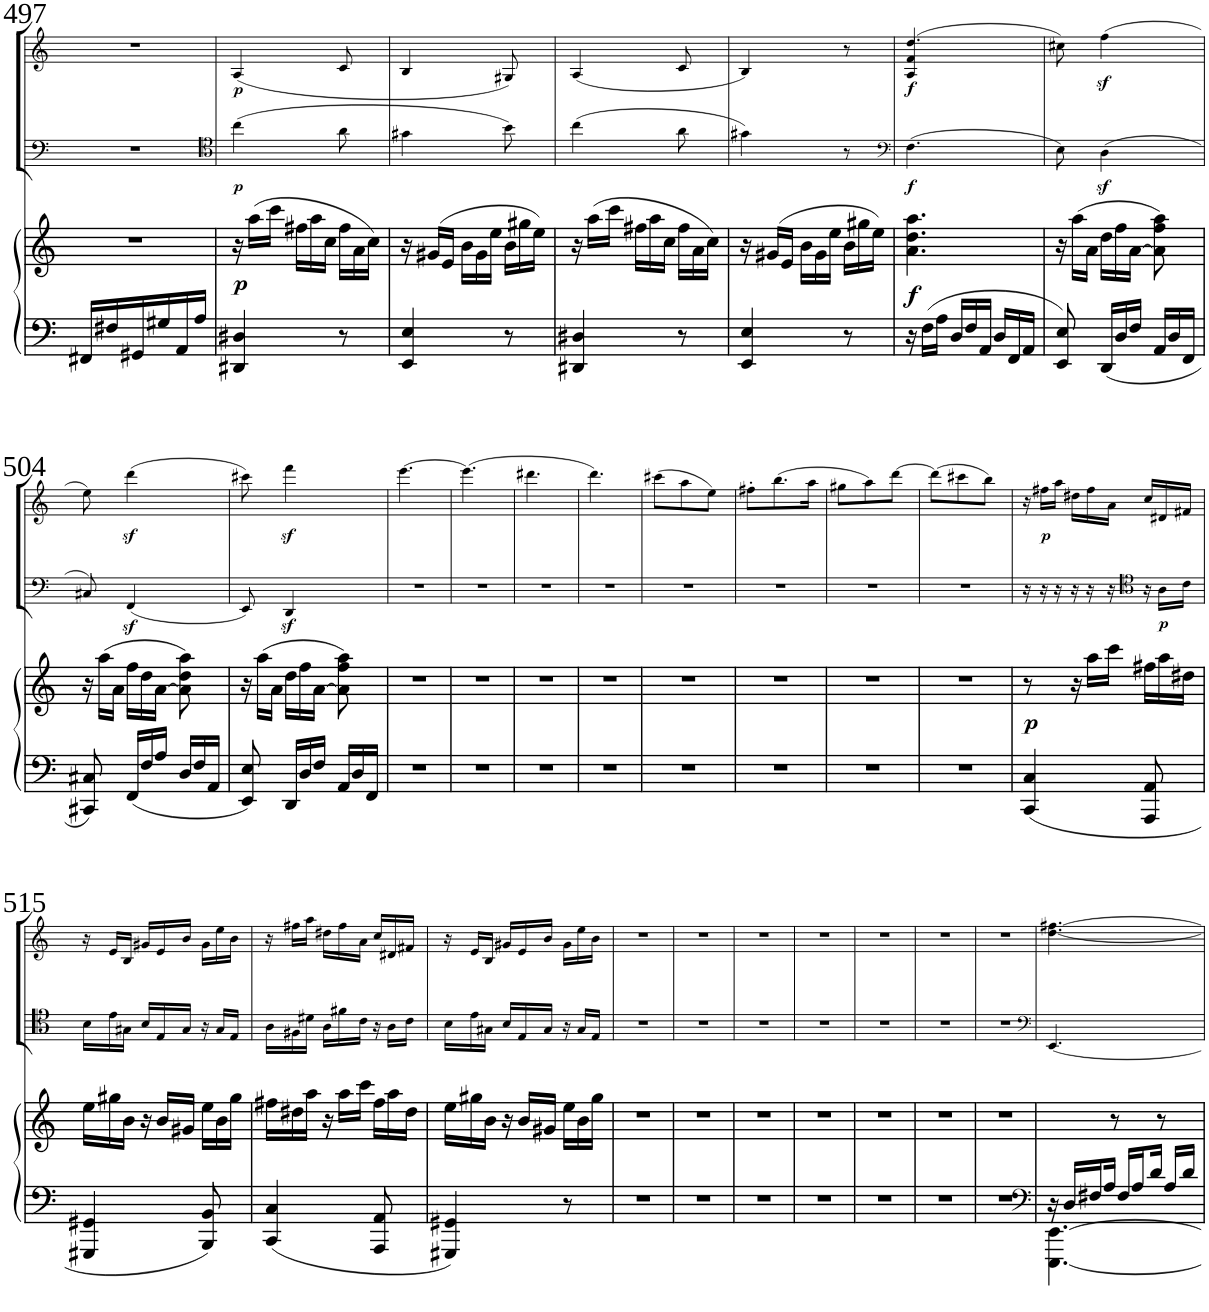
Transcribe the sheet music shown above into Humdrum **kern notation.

**kern	**kern	**dynam	**kern	**dynam	**kern	**dynam
*part3	*part3	*part3	*part2	*part2	*part1	*part1
*staff4	*staff3	*staff3/4	*staff2	*staff2	*staff1	*staff1
*I"Piano	*	*	*I"Cello	*	*I"Violin	*
*I'Pno	*	*	*	*	*I'Vln	*
!!LO:PB:g=z
*clefF4	*clefG2	*	*clefF4	*	*clefG2	*
*k[]	*k[]	*	*k[]	*	*k[]	*
*M3/8	*M3/8	*	*M3/8	*	*M3/8	*
=497	=497	=497	=497	=497	=497	=497
16FF#X'~/LL	4.r	.	4.r	.	4.r	.
16F#X'~/	.	.	.	.	.	.
16GG#X'~/	.	.	.	.	.	.
16G#X'~/	.	.	.	.	.	.
16AA'~/	.	.	.	.	.	.
16A'~/JJ	.	.	.	.	.	.
=498	=498	=498	=498	=498	=498	=498
*	*	*	*clefC4	*	*	*
!	!	!LO:DY:b	!	!LO:DY:b	!	!LO:DY:b
4DD#X/ 4D#X/	24r	p	(4cc\	p	(4A/	p
.	(24aa\LL	.	.	.	.	.
.	24ccc\JJ	.	.	.	.	.
*	*Xbrackettup	*	*	*	*	*
.	24ff#X\LL	.	.	.	.	.
.	24aa\	.	.	.	.	.
.	24cc\JJ	.	.	.	.	.
8r	24ff#\LL	.	8a\	.	8c/	.
.	24a\	.	.	.	.	.
.	24cc\JJ)	.	.	.	.	.
=499	=499	=499	=499	=499	=499	=499
*	*brackettup	*	*	*	*	*
4EE/ 4E/	24r	.	4g#X\	.	4B/	.
.	(24g#X/LL	.	.	.	.	.
.	24e/JJ	.	.	.	.	.
*	*Xbrackettup	*	*	*	*	*
.	24b\LL	.	.	.	.	.
.	24g#\	.	.	.	.	.
.	24ee\JJ	.	.	.	.	.
8r	24b\LL	.	8b\)	.	8G#X/)	.
.	24gg#X\	.	.	.	.	.
.	24ee\JJ)	.	.	.	.	.
=500	=500	=500	=500	=500	=500	=500
*	*brackettup	*	*	*	*	*
4DD#X/ 4D#X/	24r	.	(4cc\	.	(4A/	.
.	(24aa\LL	.	.	.	.	.
.	24ccc\JJ	.	.	.	.	.
*	*Xbrackettup	*	*	*	*	*
.	24ff#X\LL	.	.	.	.	.
.	24aa\	.	.	.	.	.
.	24cc\JJ	.	.	.	.	.
8r	24ff#\LL	.	8a\	.	8c/	.
.	24a\	.	.	.	.	.
.	24cc\JJ)	.	.	.	.	.
=501	=501	=501	=501	=501	=501	=501
*	*brackettup	*	*	*	*	*
4EE/ 4E/	24r	.	4g#X\)	.	4B/)	.
.	(24g#X/LL	.	.	.	.	.
.	24e/JJ	.	.	.	.	.
*	*Xbrackettup	*	*	*	*	*
.	24b\LL	.	.	.	.	.
.	24g#\	.	.	.	.	.
.	24ee\JJ	.	.	.	.	.
8r	24b\LL	.	8r	.	8r	.
.	24gg#X\	.	.	.	.	.
.	24ee\JJ)	.	.	.	.	.
=502	=502	=502	=502	=502	=502	=502
*	*	*	*clefF4	*	*	*
*	*	*	*	*	*^	*
!	!	!LO:DY:b	!	!LO:DY:b	!	!	!LO:DY:b
24r	4.a\ 4.dd\ 4.aa\	f	(4.F\	f	(>4.dd/	4A/ 4f/	f
24F\LL	.	.	.	.	.	.	.
24A\JJ	.	.	.	.	.	.	.
*Xbrackettup	*	*	*	*	*	*	*
24D/LL	.	.	.	.	.	.	.
24F/	.	.	.	.	.	.	.
24AA/JJ	.	.	.	.	.	.	.
24D/LL	.	.	.	.	.	8ryy	.
24FF/	.	.	.	.	.	.	.
24AA/JJ	.	.	.	.	.	.	.
*	*	*	*	*	*v	*v	*
=503	=503	=503	=503	=503	=503	=503
*	*brackettup	*	*	*	*	*
8EE/'~ 8E/'~	24r	.	8E'~\)	.	8cc#X'~\)	.
.	(24aa\LL	.	.	.	.	.
.	24a\JJ	.	.	.	.	.
*	*Xbrackettup	*	*	*	*	*
24DD/LL	24dd\LL	.	(4Dz<\	.	(4ffz<\	.
24D/	24ff\	.	.	.	.	.
24F/JJ	[24a\JJ	.	.	.	.	.
24AA/LL	8a\] 8ff\ 8aa\)	.	.	.	.	.
24D/	.	.	.	.	.	.
24FF/JJ	.	.	.	.	.	.
!!LO:LB:g=z
=504	=504	=504	=504	=504	=504	=504
*	*brackettup	*	*	*	*	*
8CC#X/'~ 8C#X/'~	24r	.	8C#X'~/)	.	8ee'~\)	.
.	(24aa\LL	.	.	.	.	.
.	24a\JJ	.	.	.	.	.
*	*Xbrackettup	*	*	*	*	*
24FF/LL	24ff\LL	.	(4FFz</	.	(4dddz<\	.
24F/	24dd\	.	.	.	.	.
24A/JJ	[24a\JJ	.	.	.	.	.
24D/LL	8a\] 8dd\ 8aa\)	.	.	.	.	.
24F/	.	.	.	.	.	.
24AA/JJ	.	.	.	.	.	.
=505	=505	=505	=505	=505	=505	=505
*	*brackettup	*	*	*	*	*
8EE/'~ 8E/'~	24r	.	8EE'~/)	.	8ccc#X'~\)	.
.	(24aa\LL	.	.	.	.	.
.	24a\JJ	.	.	.	.	.
*	*Xbrackettup	*	*	*	*	*
24DD/LL	24dd\LL	.	4DDz</	.	4fffz<\	.
24D/	24ff\	.	.	.	.	.
24F/JJ	[24a\JJ	.	.	.	.	.
24AA/LL	8a\] 8ff\ 8aa\)	.	.	.	.	.
24D/	.	.	.	.	.	.
24FF/JJ	.	.	.	.	.	.
=506	=506	=506	=506	=506	=506	=506
4.r	4.r	.	4.r	.	[4.eee\	.
=507	=507	=507	=507	=507	=507	=507
4.r	4.r	.	4.r	.	(4.eee\]	.
=508	=508	=508	=508	=508	=508	=508
4.r	4.r	.	4.r	.	4.ddd#X\	.
=509	=509	=509	=509	=509	=509	=509
4.r	4.r	.	4.r	.	4.ddd\)	.
=510	=510	=510	=510	=510	=510	=510
4.r	4.r	.	4.r	.	(8ccc#X\L	.
.	.	.	.	.	8aa\	.
.	.	.	.	.	8ee\J)	.
=511	=511	=511	=511	=511	=511	=511
4.r	4.r	.	4.r	.	8ff#X'\L	.
.	.	.	.	.	(8.bb\	.
.	.	.	.	.	16aa\Jk	.
=512	=512	=512	=512	=512	=512	=512
4.r	4.r	.	4.r	.	8gg#X\L	.
.	.	.	.	.	8aa\)	.
.	.	.	.	.	[8ddd\J	.
=513	=513	=513	=513	=513	=513	=513
4.r	4.r	.	4.r	.	(8ddd\L]	.
.	.	.	.	.	8ccc#X\	.
.	.	.	.	.	8bb\J)	.
=514	=514	=514	=514	=514	=514	=514
!	!	!LO:DY:b	!	!	!	!
4CC/ 4C/	8r	p	8r	.	24r	.
!	!	!	!	!	!	!LO:DY:b
.	.	.	.	.	24ff#X\LL	p
.	.	.	.	.	24aa\JJ	.
*	*brackettup	*	*	*	*Xbrackettup	*
.	24r	.	8r	.	24dd#X\LL	.
.	24aa\LL	.	.	.	24ff#\	.
.	24ccc\JJ	.	.	.	24a\JJ	.
*	*	*	*clefC4	*	*	*
*	*Xbrackettup	*	*	*	*	*
8AAA/ 8AA/	24ff#X\LL	.	24r	.	24cc/LL	.
!	!	!	!	!LO:DY:b	!	!
.	24aa\	.	24A\LL	p	24d#X/	.
.	24dd#X\JJ	.	24c\JJ	.	24f#X/JJ	.
!!LO:LB:g=z
=515	=515	=515	=515	=515	=515	=515
*	*	*	*Xbrackettup	*	*brackettup	*
4GGG#X/ 4GG#X/	24ee\LL	.	24B\LL	.	24r	.
.	24gg#X\	.	24e\	.	24e/LL	.
.	24b\JJ	.	24G#X\JJ	.	24B/JJ	.
*	*brackettup	*	*	*	*Xbrackettup	*
.	24r	.	24B/LL	.	24g#X/LL	.
.	24b/LL	.	24E/	.	24e/	.
.	24g#X/JJ	.	24G#/JJ	.	24b/JJ	.
*	*Xbrackettup	*	*brackettup	*	*	*
8BBB/ 8BB/	24ee\LL	.	24r	.	24g#\LL	.
.	24b\	.	24G#/LL	.	24ee\	.
.	24gg#\JJ	.	24E/JJ	.	24b\JJ	.
=516	=516	=516	=516	=516	=516	=516
*	*	*	*Xbrackettup	*	*brackettup	*
4CC/ 4C/	24ff#X\LL	.	24A\LL	.	24r	.
.	24dd#X\	.	24F#X\	.	24ff#X\LL	.
.	24aa\JJ	.	24d#X\JJ	.	24aa\JJ	.
*	*brackettup	*	*	*	*Xbrackettup	*
.	24r	.	24A\LL	.	24dd#X\LL	.
.	24aa\LL	.	24f#X\	.	24ff#\	.
.	24ccc\JJ	.	24c\JJ	.	24a\JJ	.
*	*Xbrackettup	*	*brackettup	*	*	*
8AAA/ 8AA/	24ff#\LL	.	24r	.	24cc/LL	.
.	24aa\	.	24A\LL	.	24d#X/	.
.	24dd#\JJ	.	24c\JJ	.	24f#X/JJ	.
=517	=517	=517	=517	=517	=517	=517
*	*	*	*Xbrackettup	*	*brackettup	*
4GGG#X/ 4GG#X/	24ee\LL	.	24B\LL	.	24r	.
.	24gg#X\	.	24e\	.	24e/LL	.
.	24b\JJ	.	24G#X\JJ	.	24B/JJ	.
*	*brackettup	*	*	*	*Xbrackettup	*
.	24r	.	24B/LL	.	24g#X/LL	.
.	24b/LL	.	24E/	.	24e/	.
.	24g#X/JJ	.	24G#/JJ	.	24b/JJ	.
*	*Xbrackettup	*	*brackettup	*	*	*
8r	24ee\LL	.	24r	.	24g#\LL	.
.	24b\	.	24G#/LL	.	24ee\	.
.	24gg#\JJ	.	24E/JJ	.	24b\JJ	.
=518	=518	=518	=518	=518	=518	=518
4.r	4.r	.	4.r	.	4.r	.
=519	=519	=519	=519	=519	=519	=519
4.r	4.r	.	4.r	.	4.r	.
=520	=520	=520	=520	=520	=520	=520
4.r	4.r	.	4.r	.	4.r	.
=521	=521	=521	=521	=521	=521	=521
4.r	4.r	.	4.r	.	4.r	.
=522	=522	=522	=522	=522	=522	=522
4.r	4.r	.	4.r	.	4.r	.
=523	=523	=523	=523	=523	=523	=523
4.r	4.r	.	4.r	.	4.r	.
=524	=524	=524	=524	=524	=524	=524
4.r	4.r	.	4.r	.	4.r	.
=525	=525	=525	=525	=525	=525	=525
*clefF4	*	*	*clefF4	*	*	*
*^	*	*	*	*	*	*
*	*	*brackettup	*	*	*	*	*
24ryy	[4.EEE\ [>4.EE\	24r	.	[4.EE/	.	[4.dd\ [4.ff#X\	.
24D/LL	.	12ryy	.	.	.	.	.
24F#X/	.	.	.	.	.	.	.
*brackettup	*	*	*	*	*	*	*
24A/JJ	.	8r	.	.	.	.	.
24F#/LL	.	.	.	.	.	.	.
24A/	.	.	.	.	.	.	.
24d/JJ	.	8r	.	.	.	.	.
24A/LL	.	.	.	.	.	.	.
24d/JJ	.	.	.	.	.	.	.
*v	*v	*	*	*	*	*	*
=	=	=	=	=	=	=
*-	*-	*-	*-	*-	*-	*-
